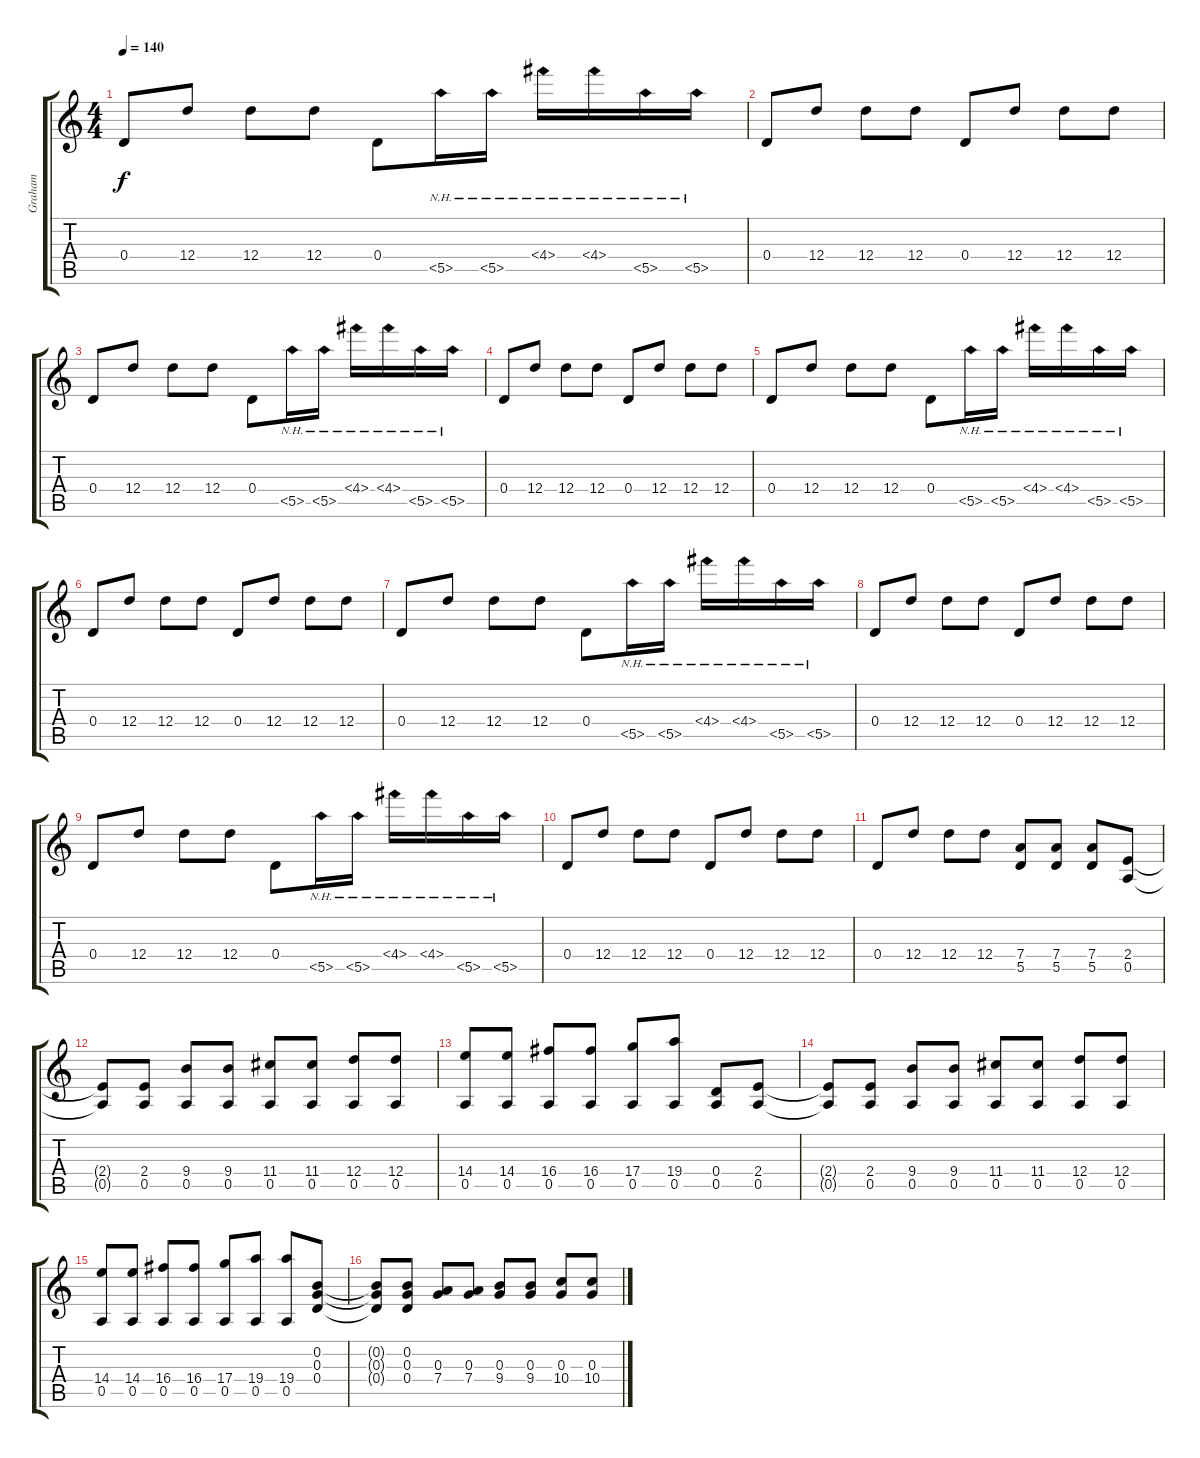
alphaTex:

\track ("Graham" "Graham") {instrument distortionguitar}
\staff {score tabs}
\tuning (E4 B3 G3 D3 A2 D2) {hide}
\ts (4 4)
\tempo 140
\clef g2
\ks c
0.4.8{dy f} 12.4.8 12.4.8 12.4.8 0.4.8 5.5{nh}.16 5.5{nh}.16 4.4{nh}.16 4.4{nh}.16 5.5{nh}.16 5.5{nh}.16 |
0.4.8 12.4.8 12.4.8 12.4.8 0.4.8 12.4.8 12.4.8 12.4.8 |
0.4.8 12.4.8 12.4.8 12.4.8 0.4.8 5.5{nh}.16 5.5{nh}.16 4.4{nh}.16 4.4{nh}.16 5.5{nh}.16 5.5{nh}.16 |
0.4.8 12.4.8 12.4.8 12.4.8 0.4.8 12.4.8 12.4.8 12.4.8 |
0.4.8 12.4.8 12.4.8 12.4.8 0.4.8 5.5{nh}.16 5.5{nh}.16 4.4{nh}.16 4.4{nh}.16 5.5{nh}.16 5.5{nh}.16 |
0.4.8 12.4.8 12.4.8 12.4.8 0.4.8 12.4.8 12.4.8 12.4.8 |
0.4.8 12.4.8 12.4.8 12.4.8 0.4.8 5.5{nh}.16 5.5{nh}.16 4.4{nh}.16 4.4{nh}.16 5.5{nh}.16 5.5{nh}.16 |
0.4.8 12.4.8 12.4.8 12.4.8 0.4.8 12.4.8 12.4.8 12.4.8 |
0.4.8 12.4.8 12.4.8 12.4.8 0.4.8 5.5{nh}.16 5.5{nh}.16 4.4{nh}.16 4.4{nh}.16 5.5{nh}.16 5.5{nh}.16 |
0.4.8 12.4.8 12.4.8 12.4.8 0.4.8 12.4.8 12.4.8 12.4.8 |
0.4.8 12.4.8 12.4.8 12.4.8 (7.4 5.5).8 (7.4 5.5).8 (7.4 5.5).8 (2.4 0.5).8 |
(2.4{t} 0.5{t}).8 (2.4 0.5).8 (9.4 0.5).8 (9.4 0.5).8 (11.4 0.5).8 (11.4 0.5).8 (12.4 0.5).8 (12.4 0.5).8 |
(14.4 0.5).8 (14.4 0.5).8 (16.4 0.5).8 (16.4 0.5).8 (17.4 0.5).8 (19.4 0.5).8 (0.4 0.5).8 (2.4 0.5).8 |
(2.4{t} 0.5{t}).8 (2.4 0.5).8 (9.4 0.5).8 (9.4 0.5).8 (11.4 0.5).8 (11.4 0.5).8 (12.4 0.5).8 (12.4 0.5).8 |
(14.4 0.5).8 (14.4 0.5).8 (16.4 0.5).8 (16.4 0.5).8 (17.4 0.5).8 (19.4 0.5).8 (19.4 0.5).8 (0.2 0.3 0.4).8 |
(0.2{t} 0.3{t} 0.4{t}).8 (0.2 0.3 0.4).8 (0.3 7.4).8 (0.3 7.4).8 (0.3 9.4).8 (0.3 9.4).8 (0.3 10.4).8 (0.3 10.4).8
